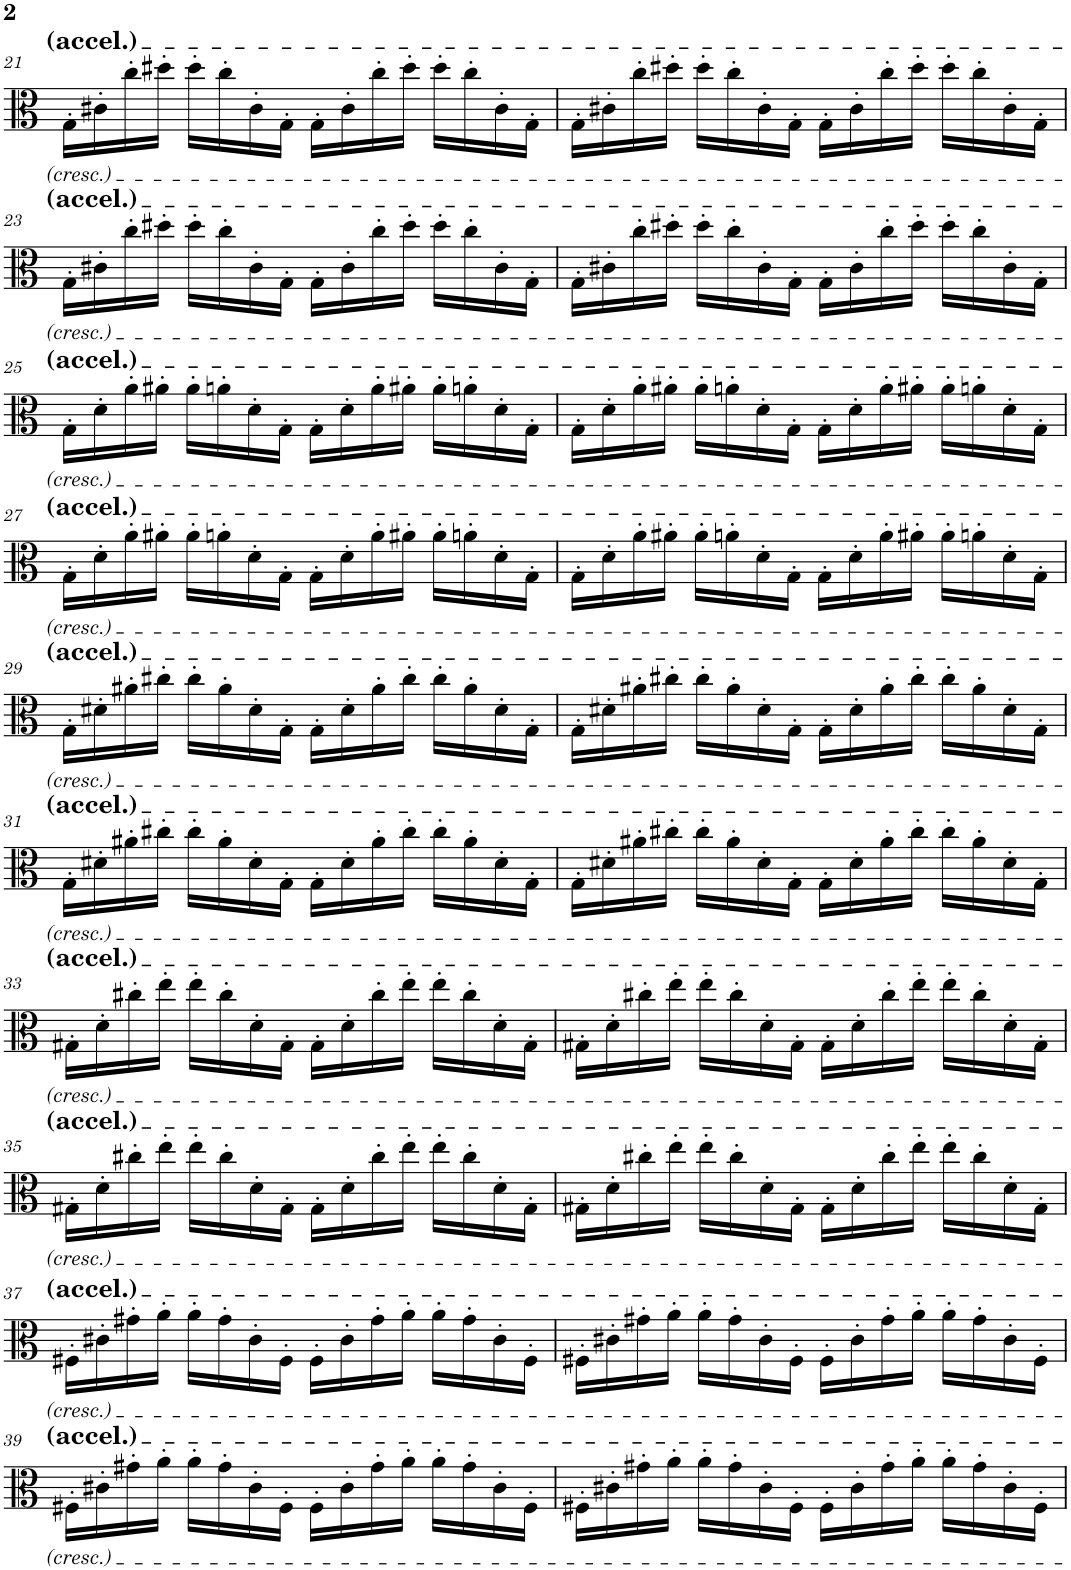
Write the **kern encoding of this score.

**kern
*part1
*staff1
*I"Viola
*I'Vla.
!!LO:PB:g=z
*clefC3
*k[]
*M4/4
=21
16G'\LL
16c#X'\
16cc'\
16dd#X'\JJ
16dd#'\LL
16cc'\
16c#'\
16G'\JJ
16G'\LL
16c#'\
16cc'\
16dd#'\JJ
16dd#'\LL
16cc'\
16c#'\
16G'\JJ
=22
16G'\LL
16c#X'\
16cc'\
16dd#X'\JJ
16dd#'\LL
16cc'\
16c#'\
16G'\JJ
16G'\LL
16c#'\
16cc'\
16dd#'\JJ
16dd#'\LL
16cc'\
16c#'\
16G'\JJ
!!LO:LB:g=z
=23
16G'\LL
16c#X'\
16cc'\
16dd#X'\JJ
16dd#'\LL
16cc'\
16c#'\
16G'\JJ
16G'\LL
16c#'\
16cc'\
16dd#'\JJ
16dd#'\LL
16cc'\
16c#'\
16G'\JJ
=24
16G'\LL
16c#X'\
16cc'\
16dd#X'\JJ
16dd#'\LL
16cc'\
16c#'\
16G'\JJ
16G'\LL
16c#'\
16cc'\
16dd#'\JJ
16dd#'\LL
16cc'\
16c#'\
16G'\JJ
!!LO:LB:g=z
=25
16G'\LL
16d'\
16a'\
16a#X'\JJ
16a#'\LL
16an'\
16d'\
16G'\JJ
16G'\LL
16d'\
16a'\
16a#X'\JJ
16a#'\LL
16an'\
16d'\
16G'\JJ
=26
16G'\LL
16d'\
16a'\
16a#X'\JJ
16a#'\LL
16an'\
16d'\
16G'\JJ
16G'\LL
16d'\
16a'\
16a#X'\JJ
16a#'\LL
16an'\
16d'\
16G'\JJ
!!LO:LB:g=z
=27
16G'\LL
16d'\
16a'\
16a#X'\JJ
16a#'\LL
16an'\
16d'\
16G'\JJ
16G'\LL
16d'\
16a'\
16a#X'\JJ
16a#'\LL
16an'\
16d'\
16G'\JJ
=28
16G'\LL
16d'\
16a'\
16a#X'\JJ
16a#'\LL
16an'\
16d'\
16G'\JJ
16G'\LL
16d'\
16a'\
16a#X'\JJ
16a#'\LL
16an'\
16d'\
16G'\JJ
!!LO:LB:g=z
=29
16G'\LL
16d#X'\
16a#X'\
16cc#X'\JJ
16cc#'\LL
16a#'\
16d#'\
16G'\JJ
16G'\LL
16d#'\
16a#'\
16cc#'\JJ
16cc#'\LL
16a#'\
16d#'\
16G'\JJ
=30
16G'\LL
16d#X'\
16a#X'\
16cc#X'\JJ
16cc#'\LL
16a#'\
16d#'\
16G'\JJ
16G'\LL
16d#'\
16a#'\
16cc#'\JJ
16cc#'\LL
16a#'\
16d#'\
16G'\JJ
!!LO:LB:g=z
=31
16G'\LL
16d#X'\
16a#X'\
16cc#X'\JJ
16cc#'\LL
16a#'\
16d#'\
16G'\JJ
16G'\LL
16d#'\
16a#'\
16cc#'\JJ
16cc#'\LL
16a#'\
16d#'\
16G'\JJ
=32
16G'\LL
16d#X'\
16a#X'\
16cc#X'\JJ
16cc#'\LL
16a#'\
16d#'\
16G'\JJ
16G'\LL
16d#'\
16a#'\
16cc#'\JJ
16cc#'\LL
16a#'\
16d#'\
16G'\JJ
!!LO:LB:g=z
=33
16G#X'\LL
16d'\
16cc#X'\
16ee'\JJ
16ee'\LL
16cc#'\
16d'\
16G#'\JJ
16G#'\LL
16d'\
16cc#'\
16ee'\JJ
16ee'\LL
16cc#'\
16d'\
16G#'\JJ
=34
16G#X'\LL
16d'\
16cc#X'\
16ee'\JJ
16ee'\LL
16cc#'\
16d'\
16G#'\JJ
16G#'\LL
16d'\
16cc#'\
16ee'\JJ
16ee'\LL
16cc#'\
16d'\
16G#'\JJ
!!LO:LB:g=z
=35
16G#X'\LL
16d'\
16cc#X'\
16ee'\JJ
16ee'\LL
16cc#'\
16d'\
16G#'\JJ
16G#'\LL
16d'\
16cc#'\
16ee'\JJ
16ee'\LL
16cc#'\
16d'\
16G#'\JJ
=36
16G#X'\LL
16d'\
16cc#X'\
16ee'\JJ
16ee'\LL
16cc#'\
16d'\
16G#'\JJ
16G#'\LL
16d'\
16cc#'\
16ee'\JJ
16ee'\LL
16cc#'\
16d'\
16G#'\JJ
!!LO:LB:g=z
=37
16F#X'\LL
16c#X'\
16g#X'\
16a'\JJ
16a'\LL
16g#'\
16c#'\
16F#'\JJ
16F#'\LL
16c#'\
16g#'\
16a'\JJ
16a'\LL
16g#'\
16c#'\
16F#'\JJ
=38
16F#X'\LL
16c#X'\
16g#X'\
16a'\JJ
16a'\LL
16g#'\
16c#'\
16F#'\JJ
16F#'\LL
16c#'\
16g#'\
16a'\JJ
16a'\LL
16g#'\
16c#'\
16F#'\JJ
!!LO:LB:g=z
=39
16F#X'\LL
16c#X'\
16g#X'\
16a'\JJ
16a'\LL
16g#'\
16c#'\
16F#'\JJ
16F#'\LL
16c#'\
16g#'\
16a'\JJ
16a'\LL
16g#'\
16c#'\
16F#'\JJ
=40
16F#X'\LL
16c#X'\
16g#X'\
16a'\JJ
16a'\LL
16g#'\
16c#'\
16F#'\JJ
16F#'\LL
16c#'\
16g#'\
16a'\JJ
16a'\LL
16g#'\
16c#'\
16F#'\JJ
=
*-
